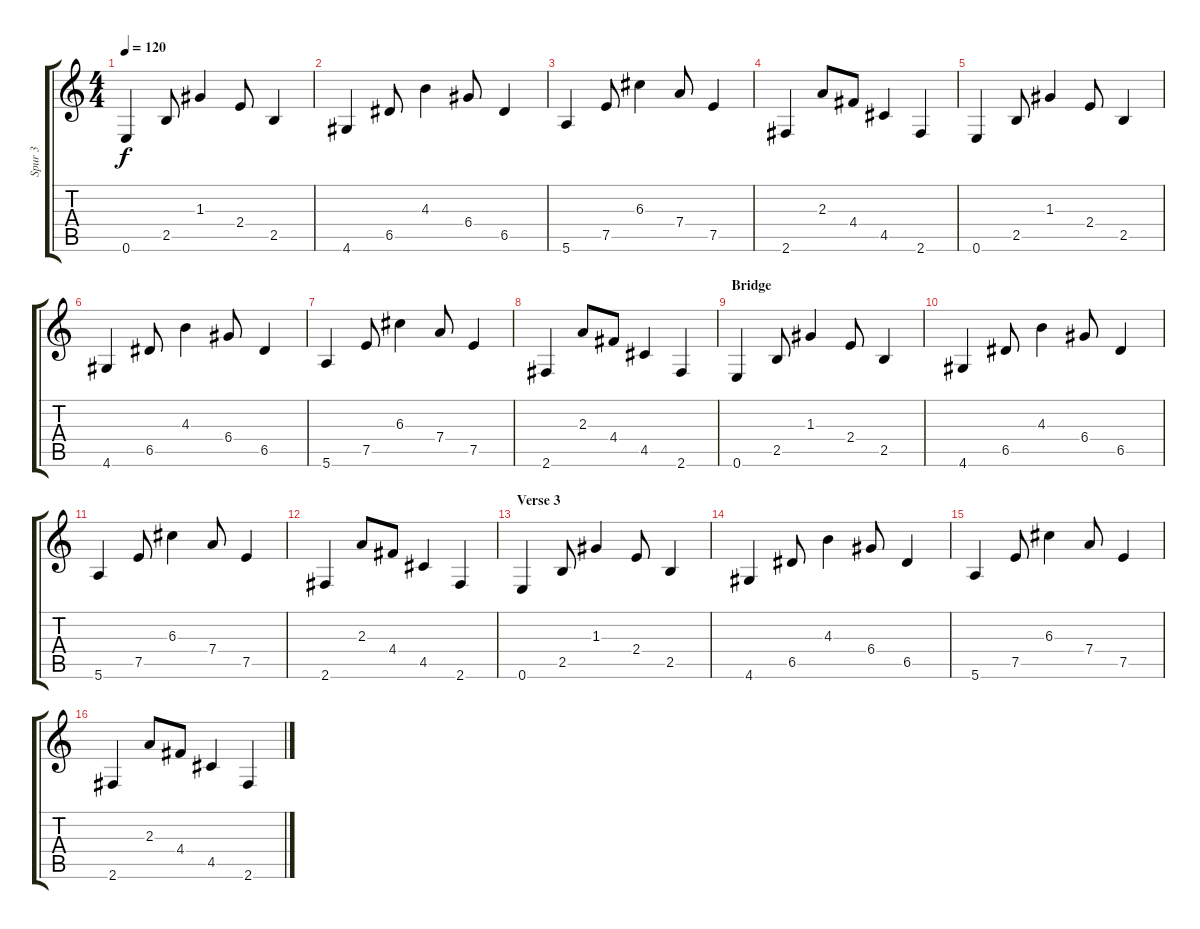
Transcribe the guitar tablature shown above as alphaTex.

\track ("Spur 3" "Spur 3") {instrument electricguitarjazz}
\staff {score tabs}
\tuning (E4 B3 G3 D3 A2 E2) {hide}
\ts (4 4)
\tempo 120
\clef g2
\ks c
0.6.4{dy f} 2.5.8 1.3.4 2.4.8 2.5.4 |
4.6.4 6.5.8 4.3.4 6.4.8 6.5.4 |
5.6.4 7.5.8 6.3.4 7.4.8 7.5.4 |
2.6.4 2.3.8 4.4.8 4.5.4 2.6.4 |
0.6.4 2.5.8 1.3.4 2.4.8 2.5.4 |
4.6.4 6.5.8 4.3.4 6.4.8 6.5.4 |
5.6.4 7.5.8 6.3.4 7.4.8 7.5.4 |
2.6.4 2.3.8 4.4.8 4.5.4 2.6.4 |
\section ("" "Bridge")
0.6.4 2.5.8 1.3.4 2.4.8 2.5.4 |
4.6.4 6.5.8 4.3.4 6.4.8 6.5.4 |
5.6.4 7.5.8 6.3.4 7.4.8 7.5.4 |
2.6.4 2.3.8 4.4.8 4.5.4 2.6.4 |
\section ("" "Verse 3")
0.6.4 2.5.8 1.3.4 2.4.8 2.5.4 |
4.6.4 6.5.8 4.3.4 6.4.8 6.5.4 |
5.6.4 7.5.8 6.3.4 7.4.8 7.5.4 |
2.6.4 2.3.8 4.4.8 4.5.4 2.6.4
